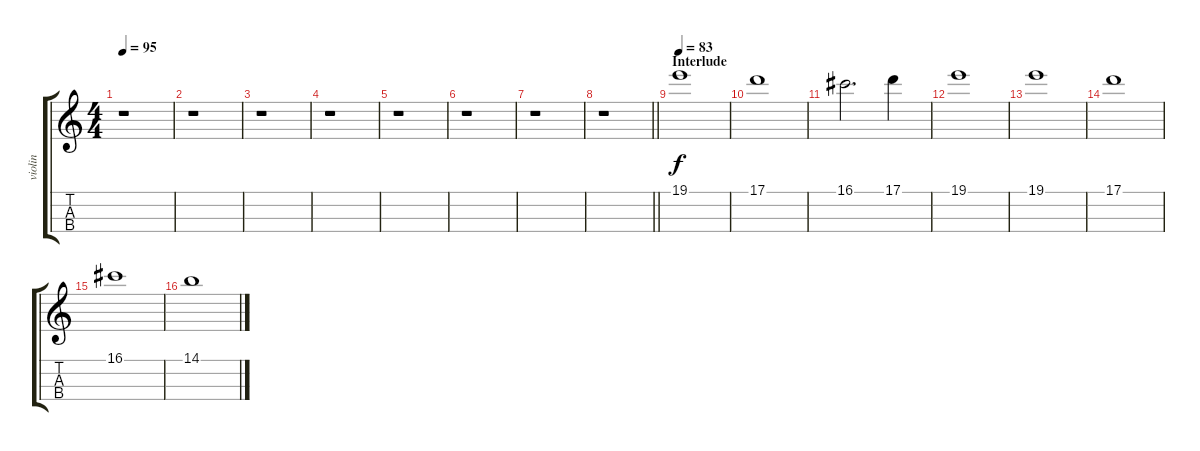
\track ("violin" "violin") {instrument tremolostrings}
\staff {score tabs}
\tuning (A4 D4 G3 C3) {hide}
\ts (4 4)
\tempo 95
\clef g2
\ks c
r.1{dy f} |
r.1 |
r.1 |
r.1 |
r.1 |
r.1 |
r.1 |
\barLineRight lightlight
r.1 |
\section ("" "Interlude")
\tempo 83
19.1.1 |
17.1.1 |
16.1.2{d} 17.1.4 |
19.1.1 |
19.1.1 |
17.1.1 |
16.1.1 |
14.1.1
